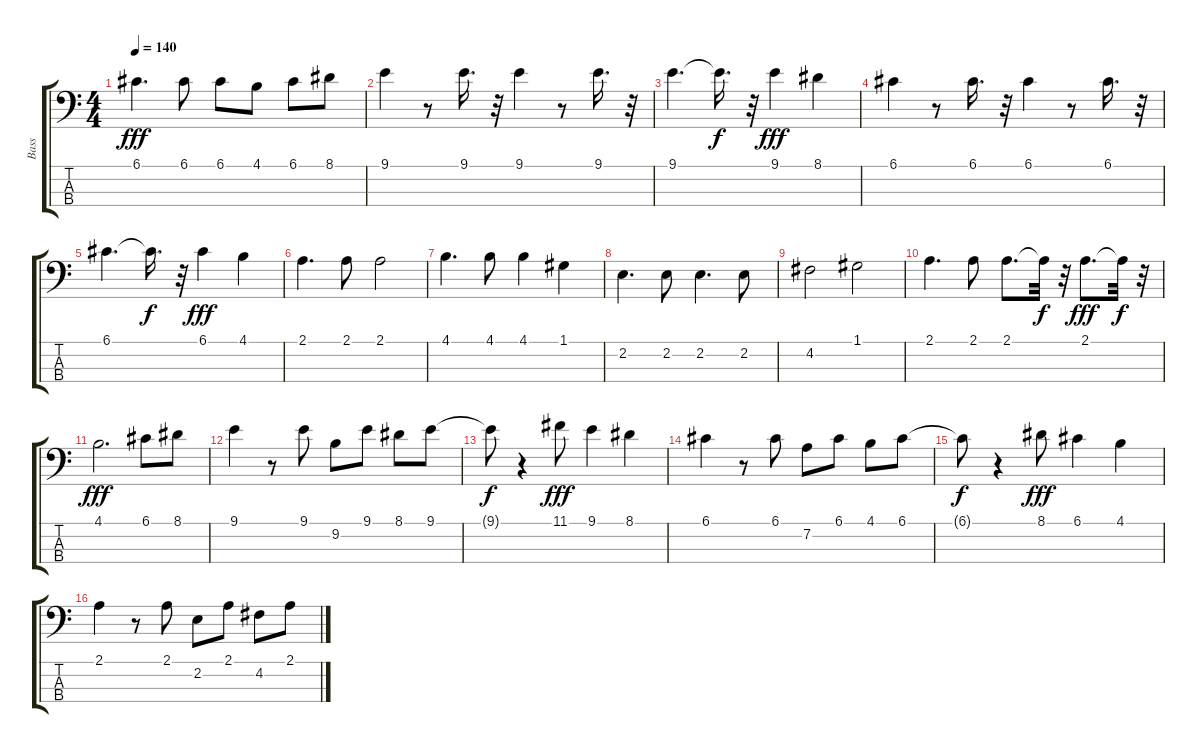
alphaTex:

\track ("Bass" "Bass") {instrument synthbass2}
\staff {score tabs}
\tuning (G2 D2 A1 E1) {hide}
\ts (4 4)
\tempo 140
\clef f4
\ks c
6.1.4{d dy fff} 6.1.8 6.1.8 4.1.8 6.1.8 8.1.8 |
9.1.4 r.8 9.1.16{d} r.32 9.1.4 r.8 9.1.16{d} r.32 |
9.1.4{d} 9.1{t}.16{d dy f} r.32 9.1.4{dy fff} 8.1.4 |
6.1.4 r.8 6.1.16{d} r.32 6.1.4 r.8 6.1.16{d} r.32 |
6.1.4{d} 6.1{t}.16{d dy f} r.32 6.1.4{dy fff} 4.1.4 |
2.1.4{d} 2.1.8 2.1.2 |
4.1.4{d} 4.1.8 4.1.4 1.1.4 |
2.2.4{d} 2.2.8 2.2.4{d} 2.2.8 |
4.2.2 1.1.2 |
2.1.4{d} 2.1.8 2.1.8{d} 2.1{t}.32{dy f} r.32 2.1.8{d dy fff} 2.1{t}.32{dy f} r.32 |
4.1.2{d dy fff} 6.1.8 8.1.8 |
9.1.4 r.8 9.1.8 9.2.8 9.1.8 8.1.8 9.1.8 |
9.1{t}.8{dy f} r.4 11.1.8{dy fff} 9.1.4 8.1.4 |
6.1.4 r.8 6.1.8 7.2.8 6.1.8 4.1.8 6.1.8 |
6.1{t}.8{dy f} r.4 8.1.8{dy fff} 6.1.4 4.1.4 |
2.1.4 r.8 2.1.8 2.2.8 2.1.8 4.2.8 2.1.8
